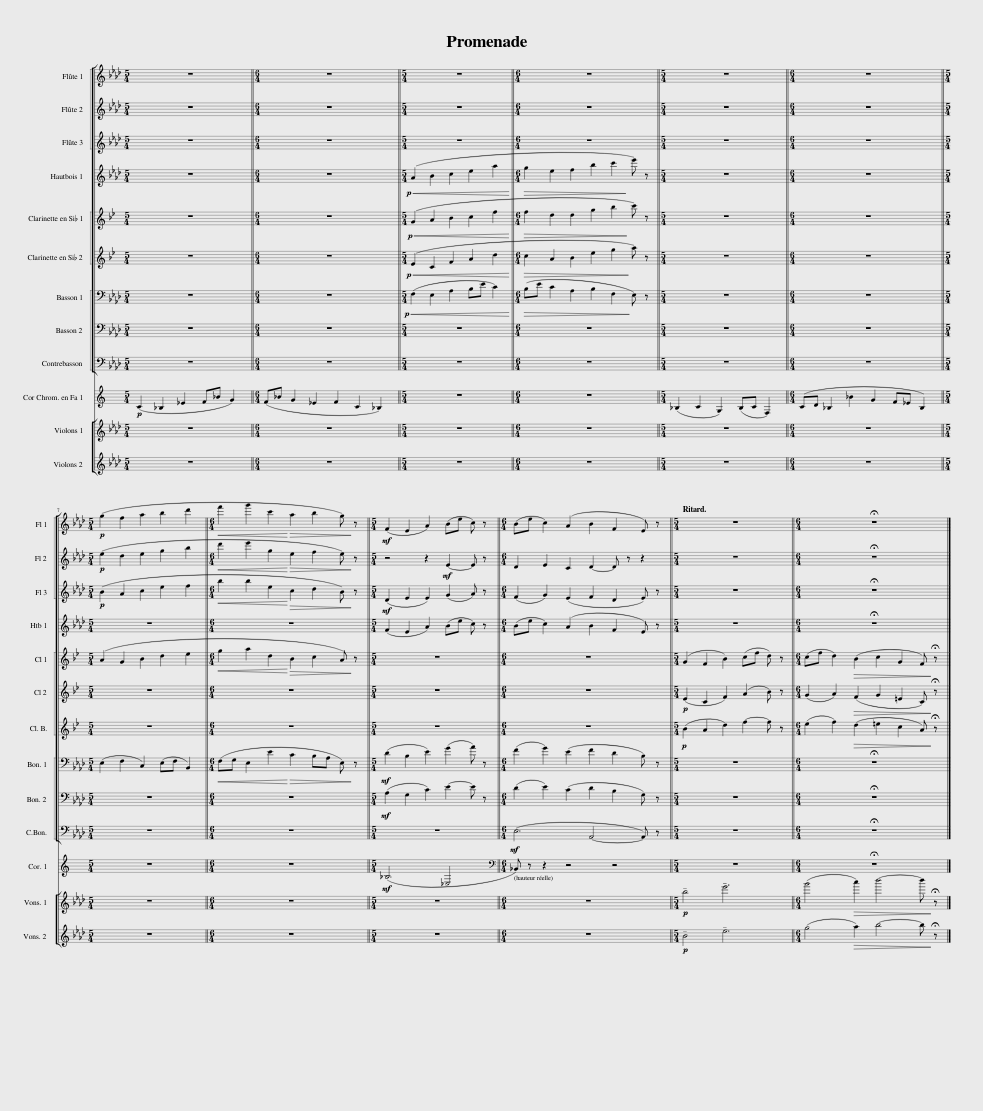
X:1
%%score [ [ 1 2 3 ] [ 4 ] [ 5 6 7 ] [ 8 9 10 ] ] [ [ 11 ] [ ] [ ] ] [ ] [ [ 12 ] 13 ]
L:1/8
Q:1/4=100
M:5/4
I:linebreak $
K:Ab
V:1 treble
V:2 treble
V:3 treble
V:4 treble
V:5 treble transpose=-2
V:6 treble transpose=-2
V:7 treble transpose=-14
V:8 bass
V:9 bass
V:10 bass transpose=-12
V:11 treble transpose=-7
V:12 treble
V:13 treble
V:1
 z10 ||[M:6/4] z12 ||[M:5/4] z10 ||[M:6/4] z12 ||[M:5/4] z10 || %5
[M:6/4] z12 ||$[M:5/4]!p! (g2 f2 a2 b2 d'2 ||[M:6/4]!<(! f'2 g'2!mp! c'2!<)!!>(! a2 b2 g)!>)!!p! z ||[M:5/4]!mf! (F2 E2 A2) (Be c) z ||[M:6/4] (Be c2) (A2 B2 F2 E) z || %10
[M:5/4] z10[Q:1/4=98][Q:1/4=96][Q:1/4=94][Q:1/4=93][Q:1/4=92][Q:1/4=91] ||[M:6/4][Q:1/4=90] !fermata!z12[Q:1/4=90][Q:1/4=89][Q:1/4=87][Q:1/4=85][Q:1/4=83][Q:1/4=81][Q:1/4=80] |] %12
V:2
 z10 ||[M:6/4] z12 ||[M:5/4] z10 ||[M:6/4] z12 ||[M:5/4] z10 || %5
[M:6/4] z12 ||$[M:5/4]!p! (e2 d2 e2 g2 b2 ||[M:6/4]!<(! d'2 e'2!mp! g2!<)!!>(! e2 f2 e)!>)!!p! z ||[M:5/4] z4 z2!mf! E2- E z ||[M:6/4] D2 E2 C2 D2- D z z2 || %10
[M:5/4] z10 ||[M:6/4] !fermata!z12 |] %12
V:3
 z10 ||[M:6/4] z12 ||[M:5/4] z10 ||[M:6/4] z12 ||[M:5/4] z10 || %5
[M:6/4] z12 ||$[M:5/4]!p! (B2 A2 c2 e2 f2 ||[M:6/4]!<(! b2 b2!mp! e2!<)!!>(! c2 d2 B)!>)!!p! z ||[M:5/4]!mf! (D2 E2 E2) (G2 A) z ||[M:6/4] (F2 G2) (E2 F2 D2 E) z || %10
[M:5/4] z10 ||[M:6/4] !fermata!z12 |] %12
V:4
 z10 ||[M:6/4] z12 ||[M:5/4]!p!!<(! (A2 B2 c2 e2 a2!<)! ||[M:6/4]!mf!!>(! g2 e2 f2 b2 c'2!p! e')!>)! z ||[M:5/4] z10 || %5
[M:6/4] z12 ||$[M:5/4] z10 ||[M:6/4] z12 ||[M:5/4] (F2 E2 A2) (Be c) z ||[M:6/4] (Be c2) (A2 B2 F2 E) z || %10
[M:5/4] z10 ||[M:6/4] !fermata!z12 |] %12
V:5
[K:Bb] z10 ||[M:6/4] z12 ||[M:5/4]!p!!<(! (G2 A2 B2 c2 f2!<)! ||[M:6/4]!mf!!>(! f2 d2 d2 g2 b2!p! c')!>)! z ||[M:5/4] z10 || %5
[M:6/4] z12 ||$[M:5/4] (A2 G2 B2 d2 e2 ||[M:6/4]!<(! g2 a2!mp! d2!<)!!>(! B2 c2 A)!>)!!p! z ||[M:5/4] z10 ||[M:6/4] z12 || %10
[M:5/4] (G2 F2 B2) (cf d) z ||[M:6/4] (cf d2)!>(! (B2 c2 G2 F)!>)!!ppp! !fermata!z |] %12
V:6
[K:Bb] z10 ||[M:6/4] z12 ||[M:5/4]!p!!<(! (E2 C2 F2 A2 d2!<)! ||[M:6/4]!mf!!>(! c2 A2 B2 e2 g2!p! a)!>)! z ||[M:5/4] z10 || %5
[M:6/4] z12 ||$[M:5/4] z10 ||[M:6/4] z12 ||[M:5/4] z10 ||[M:6/4] z12 || %10
[M:5/4]!p! (E2 C2 F2) (A2 B) z ||[M:6/4] (G2 A2)!>(! (F2 G2 =E2 C)!>)!!ppp! !fermata!z |] %12
V:7
[K:Bb] z10 ||[M:6/4] z12 ||[M:5/4] z10 ||[M:6/4] z12 ||[M:5/4] z10 || %5
[M:6/4] z12 ||$[M:5/4] z10 ||[M:6/4] z12 ||[M:5/4] z10 ||[M:6/4] z12 || %10
[M:5/4]!p! (B2 A2 d2) f2- f z ||[M:6/4] (e2 f2)!>(! (d2 =e2 c2 A)!>)!!ppp! !fermata!z |] %12
V:8
 z10 ||[M:6/4] z12 ||[M:5/4]!p!!<(! (F,2 E,2 A,2 B,E!mf! C2)!<)! ||[M:6/4]!>(! (B,E C2 A,2 B,2 F,2!p! E,)!>)! z ||[M:5/4] z10 || %5
[M:6/4] z12 ||$[M:5/4] (E,2 F,2 C,2) (E,F, B,,2) ||[M:6/4]!<(! (F,G, E,2!mp! E2!<)!!>(! C2 B,A, E,)!>)!!p! z ||[M:5/4]!mf! (D2 B,2 E2) (G2 A) z ||[M:6/4] (F2 G2) (E2 F2 D2 B,) z || %10
[M:5/4] z10 ||[M:6/4] !fermata!z12 |] %12
V:9
 z10 ||[M:6/4] z12 ||[M:5/4] z10 ||[M:6/4] z12 ||[M:5/4] z10 || %5
[M:6/4] z12 ||$[M:5/4] z10 ||[M:6/4] z12 ||[M:5/4]!mf! (A,2 G,2 C2) E2- E z ||[M:6/4] (D2 E2) (C2 D2 B,2 G,) z || %10
[M:5/4] z10 ||[M:6/4] !fermata!z12 |] %12
V:10
 z10 ||[M:6/4] z12 ||[M:5/4] z10 ||[M:6/4] z12 ||[M:5/4] z10 || %5
[M:6/4] z12 ||$[M:5/4] z10 ||[M:6/4] z12 ||[M:5/4] z10 ||[M:6/4]!mf! (E,6 A,,4- A,,) z || %10
[M:5/4] z10 ||[M:6/4] !fermata!z12 |] %12
V:11
[K:C]!p! (C2 _B,2 _E2 F_B G2) ||[M:6/4] (F_B G2 _E2 F2 C2 _B,2) ||[M:5/4] z10 ||[M:6/4] z12 ||[M:5/4] (_B,2 C2 G,2) (B,C F,2) || %5
[M:6/4] (CD _B,2 _B2 G2 F_E B,2) ||$[M:5/4] z10 ||[M:6/4] z12 ||[M:5/4]!mf! (_B,6 _E,4 ||[M:6/4][K:bass] _B,,) z z2 z4 z4 || %10
[M:5/4] z10 ||[M:6/4] !fermata!z12 |] %12
V:12
 z10 ||[M:6/4] z12 ||[M:5/4] z10 ||[M:6/4] z12 ||[M:5/4] z10 || %5
[M:6/4] z12 ||$[M:5/4] z10 ||[M:6/4] z12 ||[M:5/4] z10 ||[M:6/4] z12 || %10
[M:5/4]!p! !tenuto!b4 !tenuto!e'6 ||[M:6/4] (g'4!>(! a'2) b'4- b'!>)!!ppp! !fermata!z |] %12
V:13
 z10 ||[M:6/4] z12 ||[M:5/4] z10 ||[M:6/4] z12 ||[M:5/4] z10 || %5
[M:6/4] z12 ||$[M:5/4] z10 ||[M:6/4] z12 ||[M:5/4] z10 ||[M:6/4] z12 || %10
[M:5/4]!p! !tenuto!B4 !tenuto!e6 ||[M:6/4] (g4!>(! a2) b4- b!>)!!ppp! !fermata!z |] %12
